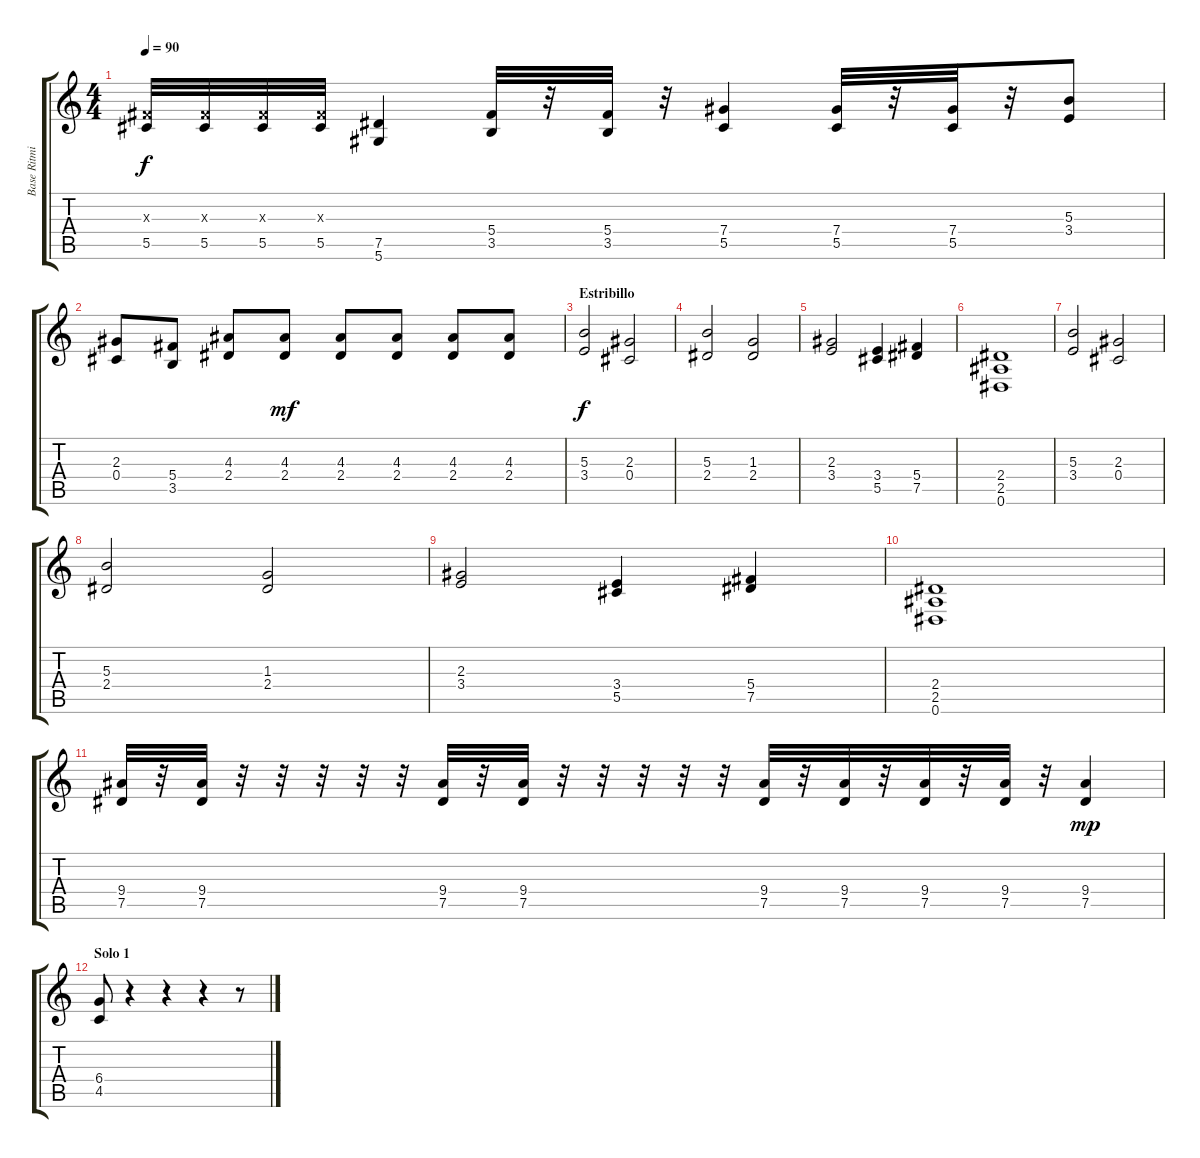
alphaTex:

\track ("Base Ritmica" "Base Ritmi") {instrument distortionguitar}
\staff {score tabs}
\tuning (Eb4 Bb3 Gb3 Db3 Ab2 Eb2) {hide}
\ts (4 4)
\tempo 90
\clef g2
\ks c
(0.3{x} 5.5).32{dy f} (0.3{x} 5.5).32 (0.3{x} 5.5).32 (0.3{x} 5.5).32 (7.5 5.6).4 (5.4 3.5).32 r.32 (5.4 3.5).32 r.32 (7.4 5.5).4 (7.4 5.5).32 r.32 (7.4 5.5).32 r.32 (5.3 3.4).8 |
(2.3 0.4).8 (5.4 3.5).8 (4.3 2.4).8 (4.3 2.4).8{dy mf} (4.3 2.4).8 (4.3 2.4).8 (4.3 2.4).8 (4.3 2.4).8 |
\section ("" "Estribillo")
(5.3 3.4).2{dy f} (2.3 0.4).2 |
(5.3 2.4).2 (1.3 2.4).2 |
(2.3 3.4).2 (3.4 5.5).4 (5.4 7.5).4 |
(2.4 2.5 0.6).1 |
(5.3 3.4).2 (2.3 0.4).2 |
(5.3 2.4).2 (1.3 2.4).2 |
(2.3 3.4).2 (3.4 5.5).4 (5.4 7.5).4 |
(2.4 2.5 0.6).1 |
(9.4 7.5).32 r.32 (9.4 7.5).32 r.32 r.32 r.32 r.32 r.32 (9.4 7.5).32 r.32 (9.4 7.5).32 r.32 r.32 r.32 r.32 r.32 (9.4 7.5).32 r.32 (9.4 7.5).32 r.32 (9.4 7.5).32 r.32 (9.4 7.5).32 r.32 (9.4 7.5).4{dy mp} |
\section ("" "Solo 1")
(6.4 4.5).8 r.4 r.4 r.4 r.8
